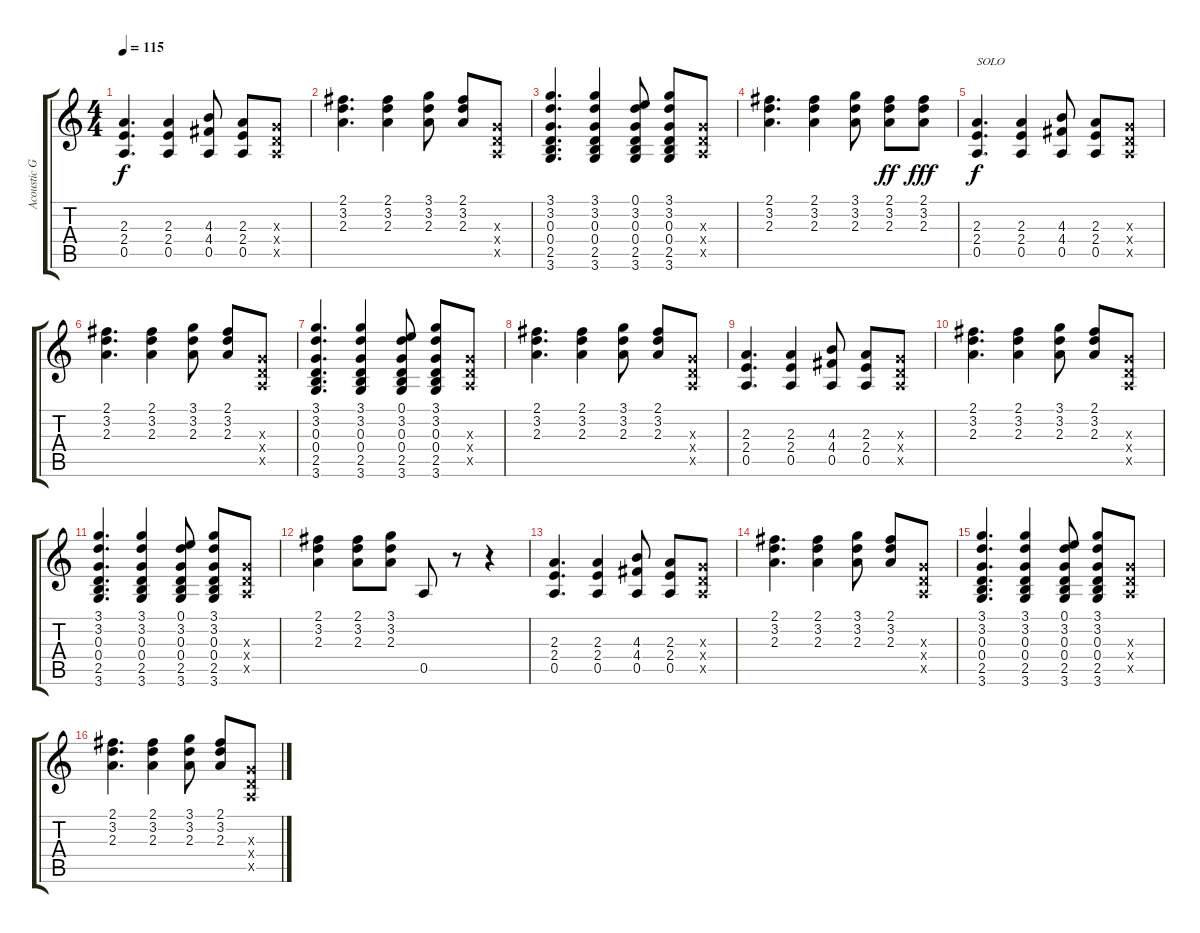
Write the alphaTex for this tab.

\track ("Acoustic Guitar" "Acoustic G") {instrument acousticguitarsteel}
\staff {score tabs}
\tuning (E4 B3 G3 D3 A2 E2) {hide}
\ts (4 4)
\tempo 115
\clef g2
\ks c
(2.3 2.4 0.5).4{d dy f} (2.3 2.4 0.5).4 (4.3 4.4 0.5).8 (2.3 2.4 0.5).8 (0.3{x} 0.4{x} 0.5{x}).8 |
(2.1 3.2 2.3).4{d} (2.1 3.2 2.3).4 (3.1 3.2 2.3).8 (2.1 3.2 2.3).8 (0.3{x} 0.4{x} 0.5{x}).8 |
(3.1 3.2 0.3 0.4 2.5 3.6).4{d} (3.1 3.2 0.3 0.4 2.5 3.6).4 (0.1 3.2 0.3 0.4 2.5 3.6).8 (3.1 3.2 0.3 0.4 2.5 3.6).8 (0.3{x} 0.4{x} 0.5{x}).8 |
(2.1 3.2 2.3).4{d} (2.1 3.2 2.3).4 (3.1 3.2 2.3).8 (2.1 3.2 2.3).8{dy ff volume 14} (2.1 3.2 2.3).8{dy fff volume 16} |
(2.3 2.4 0.5).4{d txt "SOLO" dy f} (2.3 2.4 0.5).4 (4.3 4.4 0.5).8 (2.3 2.4 0.5).8 (0.3{x} 0.4{x} 0.5{x}).8 |
(2.1 3.2 2.3).4{d} (2.1 3.2 2.3).4 (3.1 3.2 2.3).8 (2.1 3.2 2.3).8 (0.3{x} 0.4{x} 0.5{x}).8 |
(3.1 3.2 0.3 0.4 2.5 3.6).4{d} (3.1 3.2 0.3 0.4 2.5 3.6).4 (0.1 3.2 0.3 0.4 2.5 3.6).8 (3.1 3.2 0.3 0.4 2.5 3.6).8 (0.3{x} 0.4{x} 0.5{x}).8 |
(2.1 3.2 2.3).4{d} (2.1 3.2 2.3).4 (3.1 3.2 2.3).8 (2.1 3.2 2.3).8 (0.3{x} 0.4{x} 0.5{x}).8 |
(2.3 2.4 0.5).4{d} (2.3 2.4 0.5).4 (4.3 4.4 0.5).8 (2.3 2.4 0.5).8 (0.3{x} 0.4{x} 0.5{x}).8 |
(2.1 3.2 2.3).4{d} (2.1 3.2 2.3).4 (3.1 3.2 2.3).8 (2.1 3.2 2.3).8 (0.3{x} 0.4{x} 0.5{x}).8 |
(3.1 3.2 0.3 0.4 2.5 3.6).4{d} (3.1 3.2 0.3 0.4 2.5 3.6).4 (0.1 3.2 0.3 0.4 2.5 3.6).8 (3.1 3.2 0.3 0.4 2.5 3.6).8 (0.3{x} 0.4{x} 0.5{x}).8 |
(2.1 3.2 2.3).4 (2.1 3.2 2.3).8 (3.1 3.2 2.3).8 0.5.8 r.8 r.4 |
(2.3 2.4 0.5).4{d} (2.3 2.4 0.5).4 (4.3 4.4 0.5).8 (2.3 2.4 0.5).8 (0.3{x} 0.4{x} 0.5{x}).8 |
(2.1 3.2 2.3).4{d} (2.1 3.2 2.3).4 (3.1 3.2 2.3).8 (2.1 3.2 2.3).8 (0.3{x} 0.4{x} 0.5{x}).8 |
(3.1 3.2 0.3 0.4 2.5 3.6).4{d} (3.1 3.2 0.3 0.4 2.5 3.6).4 (0.1 3.2 0.3 0.4 2.5 3.6).8 (3.1 3.2 0.3 0.4 2.5 3.6).8 (0.3{x} 0.4{x} 0.5{x}).8 |
(2.1 3.2 2.3).4{d} (2.1 3.2 2.3).4 (3.1 3.2 2.3).8 (2.1 3.2 2.3).8 (0.3{x} 0.4{x} 0.5{x}).8
